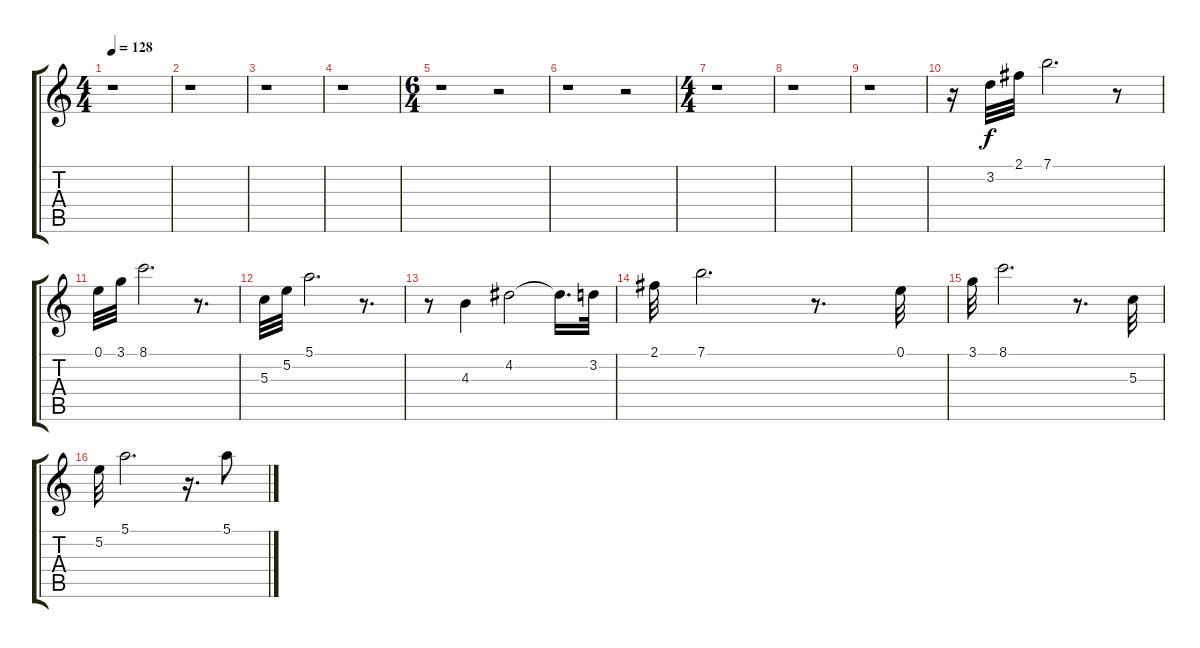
\track "" {instrument electricguitarjazz}
\staff {score tabs}
\tuning (E4 B3 G3 D3 A2 E2) {hide}
\ts (4 4)
\tempo 128
\clef g2
\ks c
r.1{dy f} |
r.1 |
r.1 |
r.1 |
\ts (6 4)
r.1 r.2 |
r.1 r.2 |
\ts (4 4)
r.1 |
r.1 |
r.1 |
r.16 3.2.32 2.1.32 7.1.2{d} r.8 |
0.1.32 3.1.32 8.1.2{d} r.8{d} |
5.3.32 5.2.32 5.1.2{d} r.8{d} |
r.8 4.3.4 4.2.2 4.2{t}.16{d} 3.2.32 |
2.1.32 7.1.2{d} r.8{d} 0.1.32 |
3.1.32 8.1.2{d} r.8{d} 5.3.32 |
5.2.32 5.1.2{d} r.16{d} 5.1.8
